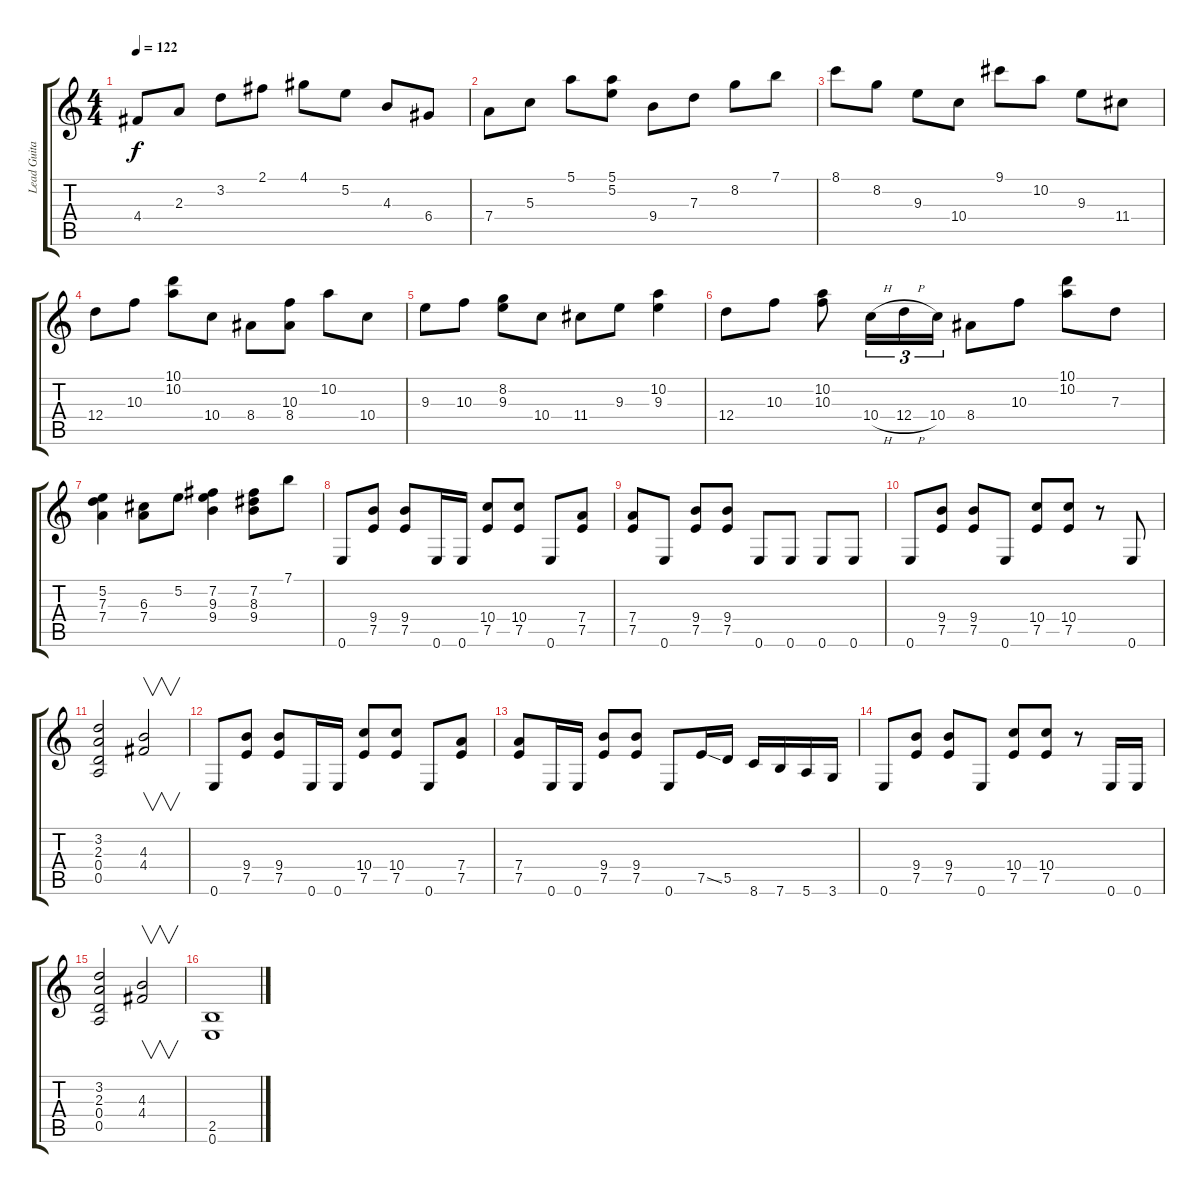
\track ("Lead Guitar" "Lead Guita") {instrument overdrivenguitar}
\staff {score tabs}
\tuning (E4 B3 G3 D3 A2 E2) {hide}
\ts (4 4)
\tempo 122
\clef g2
\ks c
4.4.8{dy f} 2.3.8 3.2.8 2.1.8 4.1.8 5.2.8 4.3.8 6.4.8 |
7.4.8 5.3.8 5.1.8 (5.1 5.2).8 9.4.8 7.3.8 8.2.8 7.1.8 |
8.1.8 8.2.8 9.3.8 10.4.8 9.1.8 10.2.8 9.3.8 11.4.8 |
12.4.8 10.3.8 (10.1 10.2).8 10.4.8 8.4.8 (10.3 8.4).8 10.2.8 10.4.8 |
9.3.8 10.3.8 (8.2 9.3).8 10.4.8 11.4.8 9.3.8 (10.2 9.3).4 |
12.4.8 10.3.8 (10.2 10.3).8 10.4{h}.16{tu (3 2)} 12.4{h}.16{tu (3 2)} 10.4.16{tu (3 2)} 8.4.8 10.3.8 (10.1 10.2).8 7.3.8 |
(5.2 7.3 7.4).4 (6.3 7.4).8 5.2.8 (7.2 9.3 9.4).4 (7.2 8.3 9.4).8 7.1.8 |
0.6.8 (9.4 7.5).8 (9.4 7.5).8 0.6.16 0.6.16 (10.4 7.5).8 (10.4 7.5).8 0.6.8 (7.4 7.5).8 |
(7.4 7.5).8 0.6.8 (9.4 7.5).8 (9.4 7.5).8 0.6.8 0.6.8 0.6.8 0.6.8 |
0.6.8 (9.4 7.5).8 (9.4 7.5).8 0.6.8 (10.4 7.5).8 (10.4 7.5).8 r.8 0.6.8 |
(3.2 2.3 0.4 0.5).2 (4.3 4.4).2{v} |
0.6.8 (9.4 7.5).8 (9.4 7.5).8 0.6.16 0.6.16 (10.4 7.5).8 (10.4 7.5).8 0.6.8 (7.4 7.5).8 |
(7.4 7.5).8 0.6.16 0.6.16 (9.4 7.5).8 (9.4 7.5).8 0.6.8 7.5{ss}.16 5.5.16 8.6.16 7.6.16 5.6.16 3.6.16 |
0.6.8 (9.4 7.5).8 (9.4 7.5).8 0.6.8 (10.4 7.5).8 (10.4 7.5).8 r.8 0.6.16 0.6.16 |
(3.2 2.3 0.4 0.5).2 (4.3 4.4).2{v} |
(2.5 0.6).1
